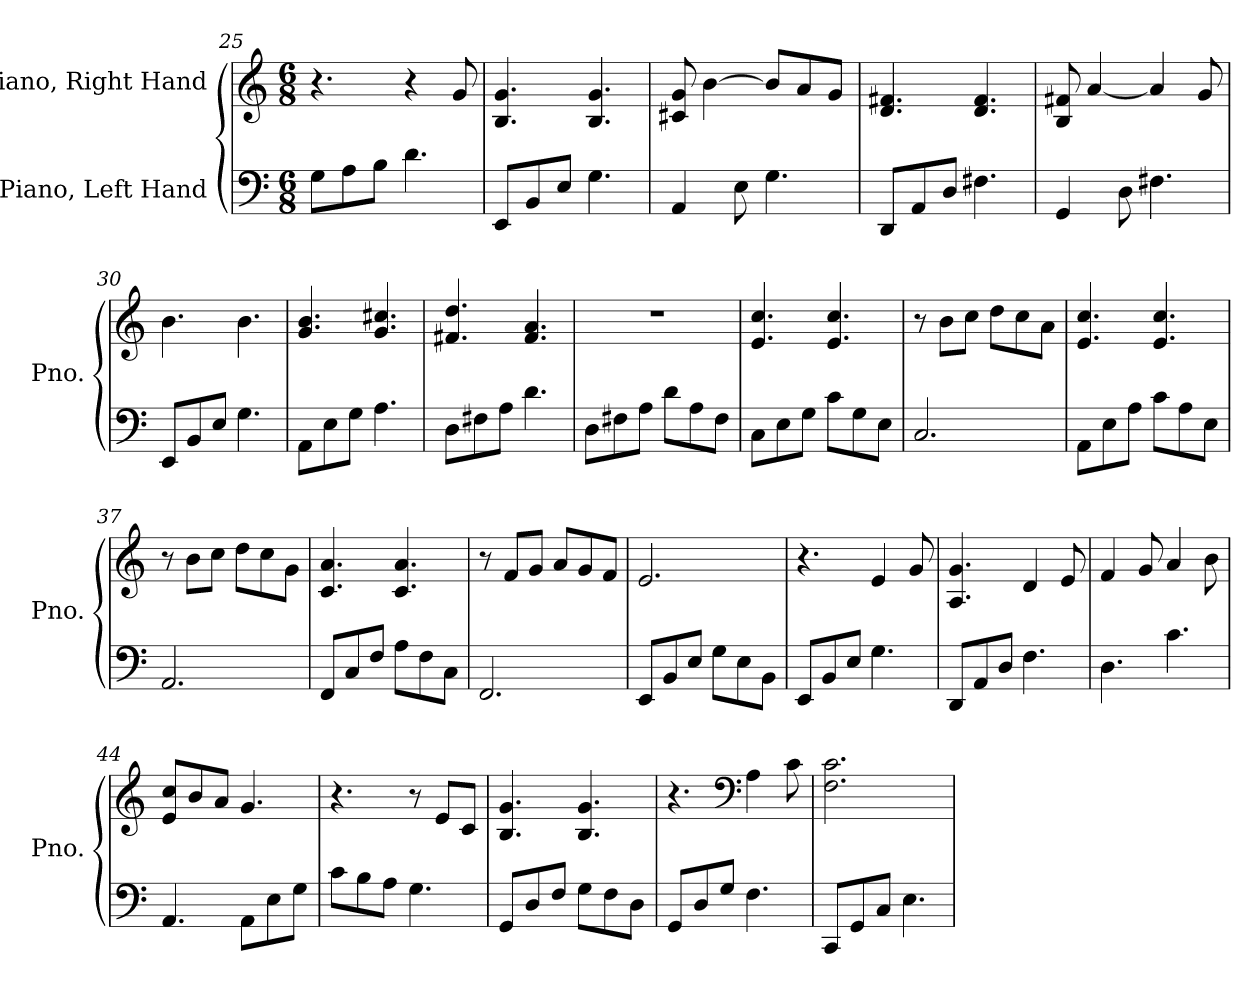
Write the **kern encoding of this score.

**kern	**kern
*part2	*part1
*staff2	*staff1
*I"Piano, Left Hand	*I"Piano, Right Hand
*I'Pno.	*I'Pno.
*clefF4	*clefG2
*k[]	*k[]
*M6/8	*M6/8
=25	=25
8G\L	4.r
8A\	.
8B\J	.
4.d\	4r
.	8g/
=26	=26
8EE/L	4.B/ 4.g/
8BB/	.
8E/J	.
4.G\	4.B/ 4.g/
=27	=27
4AA/	8c#X/ 8g/
.	[4b\
8E\	.
4.G\	8b/L]
.	8a/
.	8g/J
=28	=28
8DD/L	4.d/ 4.f#X/
8AA/	.
8D/J	.
4.F#X\	4.d/ 4.f#/
=29	=29
4GG/	8B/ 8f#X/
.	[4a/
8D\	.
4.F#X\	4a/]
.	8g/
=30	=30
8EE/L	4.b\
8BB/	.
8E/J	.
4.G\	4.b\
!!LO:LB:g=z
=31	=31
8AA\L	4.g/ 4.b/
8E\	.
8G\J	.
4.A\	4.g/ 4.cc#X/
=32	=32
8D\L	4.f#X/ 4.dd/
8F#X\	.
8A\J	.
4.d\	4.f#/ 4.a/
=33	=33
8D\L	2.r
8F#X\	.
8A\J	.
8d\L	.
8A\	.
8F#\J	.
=34	=34
8C\L	4.e/ 4.cc/
8E\	.
8G\J	.
8c\L	4.e/ 4.cc/
8G\	.
8E\J	.
=35	=35
2.C/	8r
.	8b\L
.	8cc\J
.	8dd\L
.	8cc\
.	8a\J
=36	=36
8AA\L	4.e/ 4.cc/
8E\	.
8A\J	.
8c\L	4.e/ 4.cc/
8A\	.
8E\J	.
!!LO:PB:g=z
=37	=37
2.AA/	8r
.	8b\L
.	8cc\J
.	8dd\L
.	8cc\
.	8g\J
=38	=38
8FF/L	4.c/ 4.a/
8C/	.
8F/J	.
8A\L	4.c/ 4.a/
8F\	.
8C\J	.
=39	=39
2.FF/	8r
.	8f/L
.	8g/J
.	8a/L
.	8g/
.	8f/J
=40	=40
8EE/L	2.e/
8BB/	.
8E/J	.
8G\L	.
8E\	.
8BB\J	.
=41	=41
8EE/L	4.r
8BB/	.
8E/J	.
4.G\	4e/
.	8g/
=42	=42
8DD/L	4.A/ 4.g/
8AA/	.
8D/J	.
4.F\	4d/
.	8e/
!!LO:LB:g=z
=43	=43
4.D\	4f/
.	8g/
4.c\	4a/
.	8b\
=44	=44
4.AA/	8e/ 8cc/L
.	8b/
.	8a/J
8AA\L	4.g/
8E\	.
8G\J	.
=45	=45
8c\L	4.r
8B\	.
8A\J	.
4.G\	8r
.	8e/L
.	8c/J
=46	=46
8GG/L	4.B/ 4.g/
8D/	.
8F/J	.
8G\L	4.B/ 4.g/
8F\	.
8D\J	.
=47	=47
8GG/L	4.r
8D/	.
8G/J	.
*	*clefF4
4.F\	4A\
.	8c\
=48	=48
8CC/L	2.F\ 2.c\
8GG/	.
8C/J	.
4.E\	.
=	=
*-	*-
